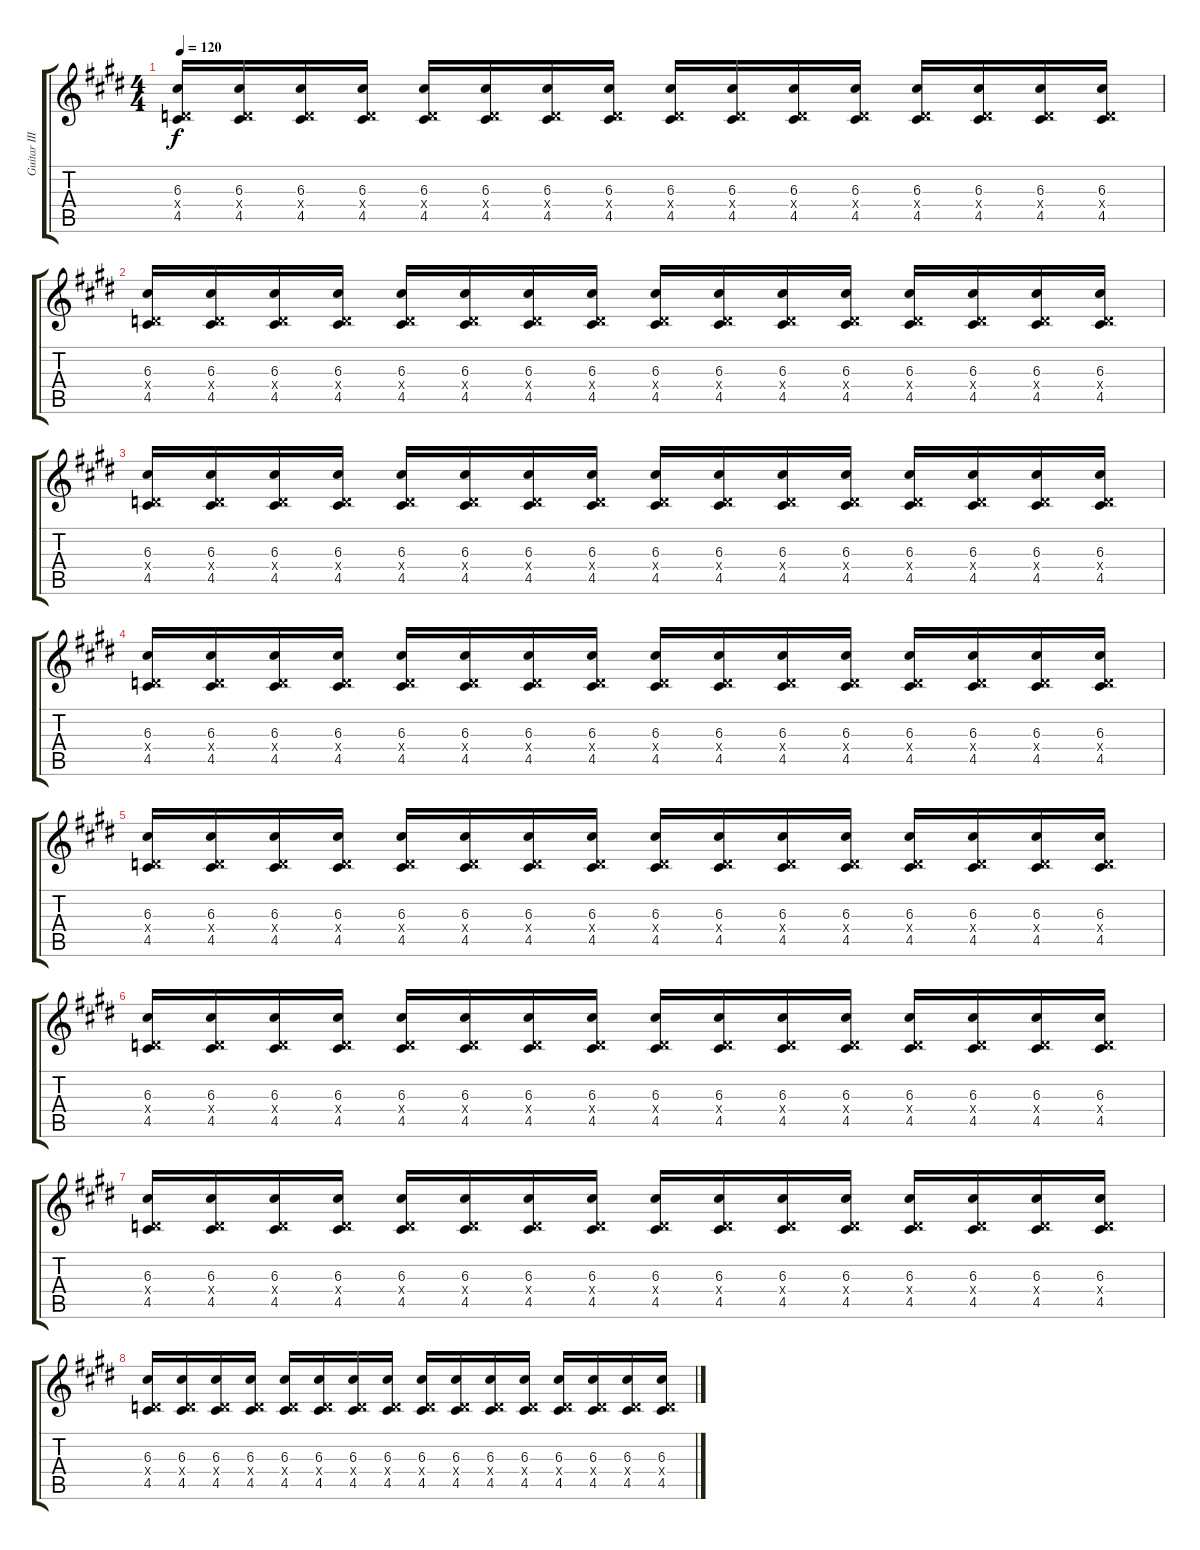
\track ("Guitar III (Inoran)" "Guitar III") {instrument distortionguitar}
\staff {score tabs}
\tuning (E4 B3 G3 D3 A2 E2) {hide}
\ts (4 4)
\tempo 120
\clef g2
\ks e
(6.3 0.4{x} 4.5).16{dy f} (6.3 0.4{x} 4.5).16 (6.3 0.4{x} 4.5).16 (6.3 0.4{x} 4.5).16 (6.3 0.4{x} 4.5).16 (6.3 0.4{x} 4.5).16 (6.3 0.4{x} 4.5).16 (6.3 0.4{x} 4.5).16 (6.3 0.4{x} 4.5).16 (6.3 0.4{x} 4.5).16 (6.3 0.4{x} 4.5).16 (6.3 0.4{x} 4.5).16 (6.3 0.4{x} 4.5).16 (6.3 0.4{x} 4.5).16 (6.3 0.4{x} 4.5).16 (6.3 0.4{x} 4.5).16 |
(6.3 0.4{x} 4.5).16 (6.3 0.4{x} 4.5).16 (6.3 0.4{x} 4.5).16 (6.3 0.4{x} 4.5).16 (6.3 0.4{x} 4.5).16 (6.3 0.4{x} 4.5).16 (6.3 0.4{x} 4.5).16 (6.3 0.4{x} 4.5).16 (6.3 0.4{x} 4.5).16 (6.3 0.4{x} 4.5).16 (6.3 0.4{x} 4.5).16 (6.3 0.4{x} 4.5).16 (6.3 0.4{x} 4.5).16 (6.3 0.4{x} 4.5).16 (6.3 0.4{x} 4.5).16 (6.3 0.4{x} 4.5).16 |
(6.3 0.4{x} 4.5).16 (6.3 0.4{x} 4.5).16 (6.3 0.4{x} 4.5).16 (6.3 0.4{x} 4.5).16 (6.3 0.4{x} 4.5).16 (6.3 0.4{x} 4.5).16 (6.3 0.4{x} 4.5).16 (6.3 0.4{x} 4.5).16 (6.3 0.4{x} 4.5).16 (6.3 0.4{x} 4.5).16 (6.3 0.4{x} 4.5).16 (6.3 0.4{x} 4.5).16 (6.3 0.4{x} 4.5).16 (6.3 0.4{x} 4.5).16 (6.3 0.4{x} 4.5).16 (6.3 0.4{x} 4.5).16 |
(6.3 0.4{x} 4.5).16 (6.3 0.4{x} 4.5).16 (6.3 0.4{x} 4.5).16 (6.3 0.4{x} 4.5).16 (6.3 0.4{x} 4.5).16 (6.3 0.4{x} 4.5).16 (6.3 0.4{x} 4.5).16 (6.3 0.4{x} 4.5).16 (6.3 0.4{x} 4.5).16 (6.3 0.4{x} 4.5).16 (6.3 0.4{x} 4.5).16 (6.3 0.4{x} 4.5).16 (6.3 0.4{x} 4.5).16 (6.3 0.4{x} 4.5).16 (6.3 0.4{x} 4.5).16 (6.3 0.4{x} 4.5).16 |
(6.3 0.4{x} 4.5).16 (6.3 0.4{x} 4.5).16 (6.3 0.4{x} 4.5).16 (6.3 0.4{x} 4.5).16 (6.3 0.4{x} 4.5).16 (6.3 0.4{x} 4.5).16 (6.3 0.4{x} 4.5).16 (6.3 0.4{x} 4.5).16 (6.3 0.4{x} 4.5).16 (6.3 0.4{x} 4.5).16 (6.3 0.4{x} 4.5).16 (6.3 0.4{x} 4.5).16 (6.3 0.4{x} 4.5).16 (6.3 0.4{x} 4.5).16 (6.3 0.4{x} 4.5).16 (6.3 0.4{x} 4.5).16 |
(6.3 0.4{x} 4.5).16 (6.3 0.4{x} 4.5).16 (6.3 0.4{x} 4.5).16 (6.3 0.4{x} 4.5).16 (6.3 0.4{x} 4.5).16 (6.3 0.4{x} 4.5).16 (6.3 0.4{x} 4.5).16 (6.3 0.4{x} 4.5).16 (6.3 0.4{x} 4.5).16 (6.3 0.4{x} 4.5).16 (6.3 0.4{x} 4.5).16 (6.3 0.4{x} 4.5).16 (6.3 0.4{x} 4.5).16 (6.3 0.4{x} 4.5).16 (6.3 0.4{x} 4.5).16 (6.3 0.4{x} 4.5).16 |
(6.3 0.4{x} 4.5).16 (6.3 0.4{x} 4.5).16 (6.3 0.4{x} 4.5).16 (6.3 0.4{x} 4.5).16 (6.3 0.4{x} 4.5).16 (6.3 0.4{x} 4.5).16 (6.3 0.4{x} 4.5).16 (6.3 0.4{x} 4.5).16 (6.3 0.4{x} 4.5).16 (6.3 0.4{x} 4.5).16 (6.3 0.4{x} 4.5).16 (6.3 0.4{x} 4.5).16 (6.3 0.4{x} 4.5).16 (6.3 0.4{x} 4.5).16 (6.3 0.4{x} 4.5).16 (6.3 0.4{x} 4.5).16 |
(6.3 0.4{x} 4.5).16 (6.3 0.4{x} 4.5).16 (6.3 0.4{x} 4.5).16 (6.3 0.4{x} 4.5).16 (6.3 0.4{x} 4.5).16 (6.3 0.4{x} 4.5).16 (6.3 0.4{x} 4.5).16 (6.3 0.4{x} 4.5).16 (6.3 0.4{x} 4.5).16 (6.3 0.4{x} 4.5).16 (6.3 0.4{x} 4.5).16 (6.3 0.4{x} 4.5).16 (6.3 0.4{x} 4.5).16 (6.3 0.4{x} 4.5).16 (6.3 0.4{x} 4.5).16 (6.3 0.4{x} 4.5).16
